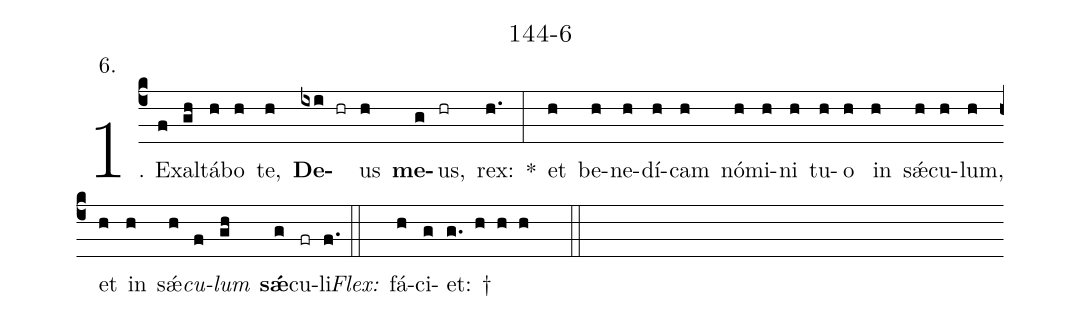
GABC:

name: 144-6;
annotation: 6.;
%%
(c4)1. Ex(f)al(gh)tá(h)bo(h) te,(h) <b>De</b>(ixi hr)us(h) <b>me</b>(g)us,(hr) rex:(h.) *(:) et(h) be(h)ne(h)dí(h)cam(h) nó(h)mi(h)ni(h) tu(h)o(h) in(h) sǽ(h)cu(h)lum,(h) et(h) in(h) sǽ(h)<i>cu</i>(f)<i>lum</i>(gh) <b>sǽ</b>(g)cu(fr)li.(f.) (::)
<i>Flex:</i>()  fá(h)ci(g)et: †(g. h h h  ::)
